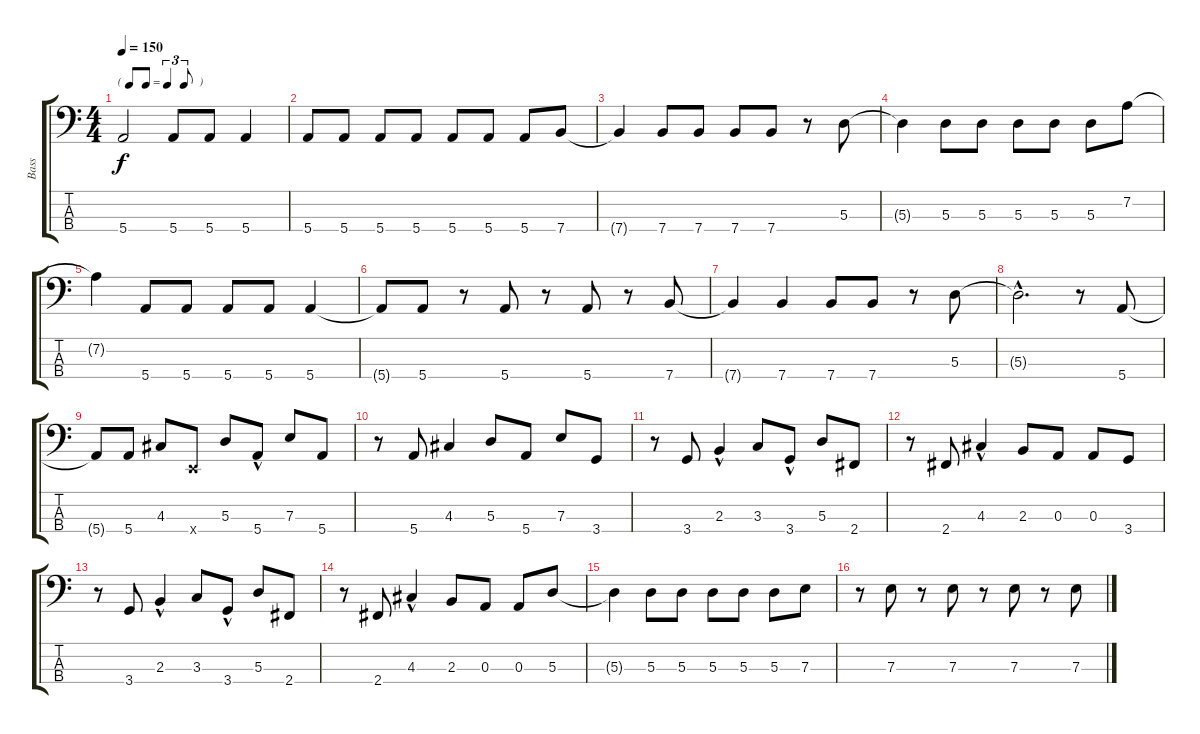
\track ("Bass" "Bass") {instrument electricbasspick}
\staff {score tabs}
\tuning (G2 D2 A1 E1) {hide}
\ts (4 4)
\tf triplet8th
\tempo 150
\clef f4
\ks c
5.4{t}.2{dy f} 5.4.8 5.4.8 5.4.4 |
5.4.8 5.4.8 5.4.8 5.4.8 5.4.8 5.4.8 5.4.8 7.4.8 |
7.4{t}.4 7.4.8 7.4.8 7.4.8 7.4.8 r.8 5.3.8 |
5.3{t}.4 5.3.8 5.3.8 5.3.8 5.3.8 5.3.8 7.2.8 |
7.2{t}.4 5.4.8 5.4.8 5.4.8 5.4.8 5.4.4 |
5.4{t}.8 5.4.8 r.8 5.4.8 r.8 5.4.8 r.8 7.4.8 |
7.4{t}.4 7.4.4 7.4.8 7.4.8 r.8 5.3.8 |
5.3{hac t}.2{d} r.8 5.4.8 |
5.4{t}.8 5.4.8 4.3.8 0.4{x}.8 5.3.8 5.4{hac}.8 7.3.8 5.4.8 |
r.8 5.4.8 4.3.4 5.3.8 5.4.8 7.3.8 3.4.8 |
r.8 3.4.8 2.3{hac}.4 3.3.8 3.4{hac}.8 5.3.8 2.4.8 |
r.8 2.4.8 4.3{hac}.4 2.3.8 0.3.8 0.3.8 3.4.8 |
r.8 3.4.8 2.3{hac}.4 3.3.8 3.4{hac}.8 5.3.8 2.4.8 |
r.8 2.4.8 4.3{hac}.4 2.3.8 0.3.8 0.3.8 5.3.8 |
5.3{t}.4 5.3.8 5.3.8 5.3.8 5.3.8 5.3.8 7.3.8 |
r.8 7.3.8 r.8 7.3.8 r.8 7.3.8 r.8 7.3.8
